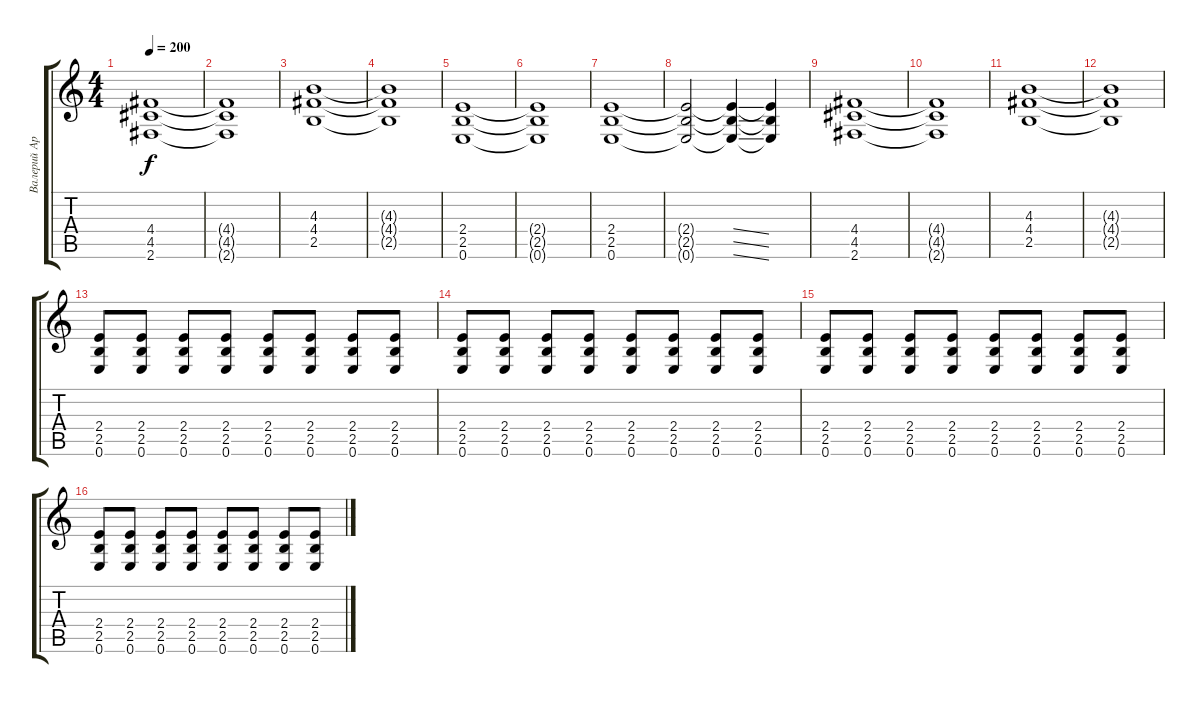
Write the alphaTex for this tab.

\track ("Валерий Аркадин (запись)" "Валерий Ар") {instrument distortionguitar}
\staff {score tabs}
\tuning (E4 B3 G3 D3 A2 E2) {hide}
\ts (4 4)
\tempo 200
\clef g2
\ks c
(4.4 4.5 2.6).1{dy f} |
(4.4{t} 4.5{t} 2.6{t}).1 |
(4.3 4.4 2.5).1 |
(4.3{t} 4.4{t} 2.5{t}).1 |
(2.4 2.5 0.6).1 |
(2.4{t} 2.5{t} 0.6{t}).1 |
(2.4 2.5 0.6).1 |
(2.4{t} 2.5{t} 0.6{t}).2 (2.4{ss t} 2.5{ss t} 0.6{ss t}).4 (2.4{t} 2.5{t} 0.6{t}).4 |
(4.4 4.5 2.6).1 |
(4.4{t} 4.5{t} 2.6{t}).1 |
(4.3 4.4 2.5).1 |
(4.3{t} 4.4{t} 2.5{t}).1 |
(2.4 2.5 0.6).8{volume 7} (2.4 2.5 0.6).8 (2.4 2.5 0.6).8 (2.4 2.5 0.6).8 (2.4 2.5 0.6).8 (2.4 2.5 0.6).8 (2.4 2.5 0.6).8 (2.4 2.5 0.6).8 |
(2.4 2.5 0.6).8 (2.4 2.5 0.6).8 (2.4 2.5 0.6).8 (2.4 2.5 0.6).8 (2.4 2.5 0.6).8 (2.4 2.5 0.6).8 (2.4 2.5 0.6).8 (2.4 2.5 0.6).8 |
(2.4 2.5 0.6).8{volume 7} (2.4 2.5 0.6).8 (2.4 2.5 0.6).8 (2.4 2.5 0.6).8 (2.4 2.5 0.6).8 (2.4 2.5 0.6).8 (2.4 2.5 0.6).8 (2.4 2.5 0.6).8 |
(2.4 2.5 0.6).8 (2.4 2.5 0.6).8 (2.4 2.5 0.6).8 (2.4 2.5 0.6).8 (2.4 2.5 0.6).8 (2.4 2.5 0.6).8 (2.4 2.5 0.6).8 (2.4 2.5 0.6).8
